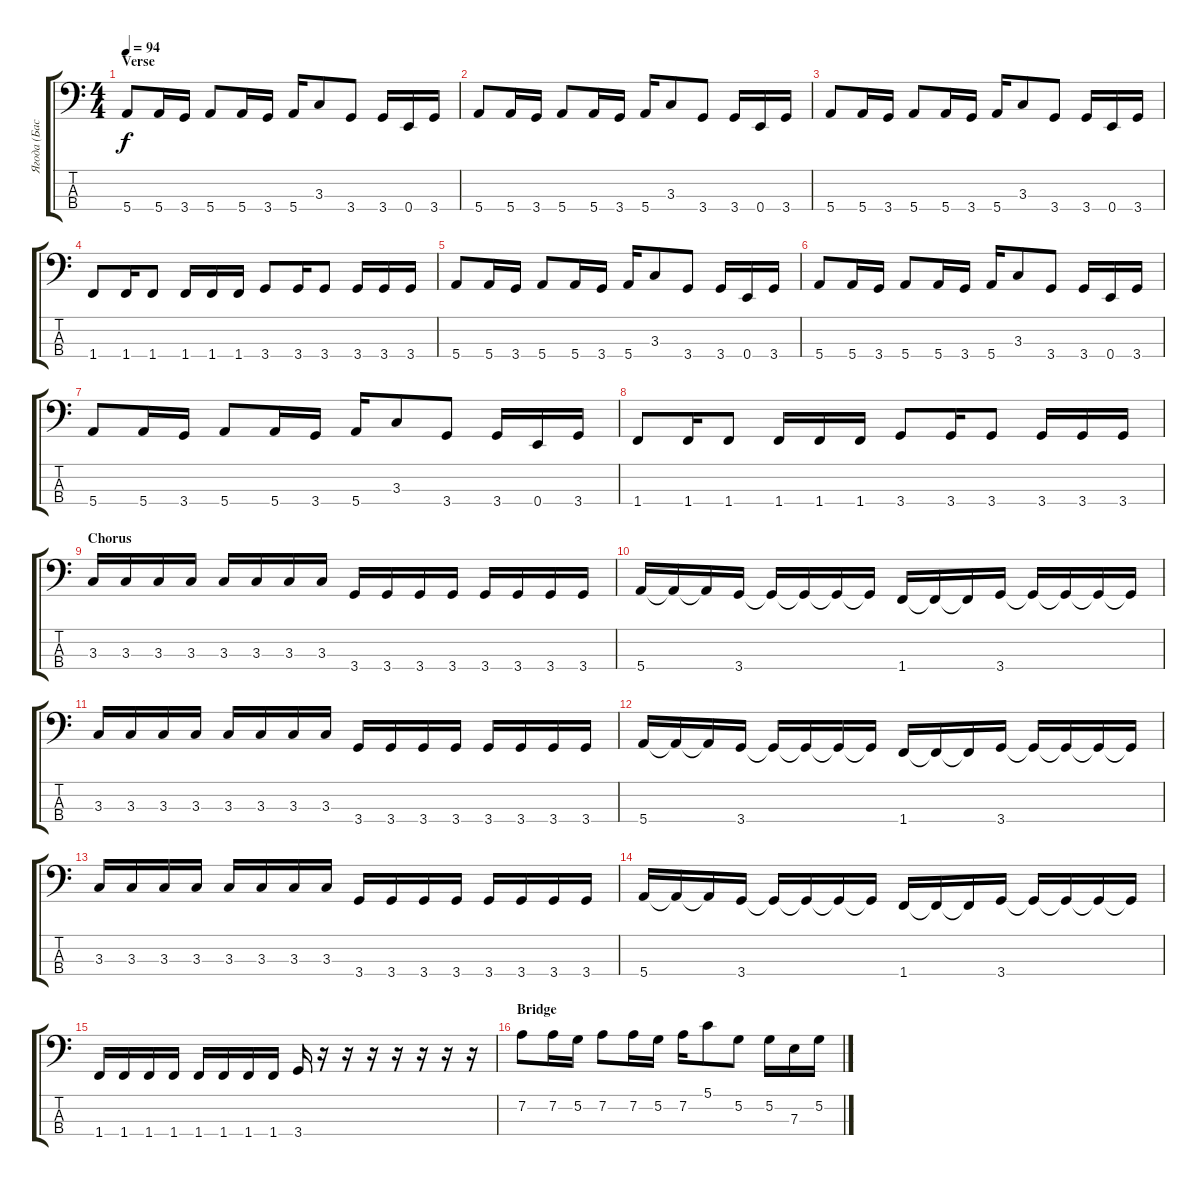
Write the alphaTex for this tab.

\track ("Ягода (Бас)" "Ягода (Бас") {instrument electricbassfinger}
\staff {score tabs}
\tuning (G2 D2 A1 E1) {hide}
\ts (4 4)
\section ("" "Verse")
\tempo 94
\clef f4
\ks c
5.4.8{dy f} 5.4.16 3.4.16 5.4.8 5.4.16 3.4.16 5.4.16 3.3.8 3.4.8 3.4.16 0.4.16 3.4.16 |
5.4.8 5.4.16 3.4.16 5.4.8 5.4.16 3.4.16 5.4.16 3.3.8 3.4.8 3.4.16 0.4.16 3.4.16 |
5.4.8 5.4.16 3.4.16 5.4.8 5.4.16 3.4.16 5.4.16 3.3.8 3.4.8 3.4.16 0.4.16 3.4.16 |
1.4.8 1.4.16 1.4.8 1.4.16 1.4.16 1.4.16 3.4.8 3.4.16 3.4.8 3.4.16 3.4.16 3.4.16 |
5.4.8 5.4.16 3.4.16 5.4.8 5.4.16 3.4.16 5.4.16 3.3.8 3.4.8 3.4.16 0.4.16 3.4.16 |
5.4.8 5.4.16 3.4.16 5.4.8 5.4.16 3.4.16 5.4.16 3.3.8 3.4.8 3.4.16 0.4.16 3.4.16 |
5.4.8 5.4.16 3.4.16 5.4.8 5.4.16 3.4.16 5.4.16 3.3.8 3.4.8 3.4.16 0.4.16 3.4.16 |
1.4.8 1.4.16 1.4.8 1.4.16 1.4.16 1.4.16 3.4.8 3.4.16 3.4.8 3.4.16 3.4.16 3.4.16 |
\section ("" "Chorus")
3.3.16 3.3.16 3.3.16 3.3.16 3.3.16 3.3.16 3.3.16 3.3.16 3.4.16 3.4.16 3.4.16 3.4.16 3.4.16 3.4.16 3.4.16 3.4.16 |
5.4.16 5.4{t}.16 5.4{t}.16 3.4.16 3.4{t}.16 3.4{t}.16 3.4{t}.16 3.4{t}.16 1.4.16 1.4{t}.16 1.4{t}.16 3.4.16 3.4{t}.16 3.4{t}.16 3.4{t}.16 3.4{t}.16 |
3.3.16 3.3.16 3.3.16 3.3.16 3.3.16 3.3.16 3.3.16 3.3.16 3.4.16 3.4.16 3.4.16 3.4.16 3.4.16 3.4.16 3.4.16 3.4.16 |
5.4.16 5.4{t}.16 5.4{t}.16 3.4.16 3.4{t}.16 3.4{t}.16 3.4{t}.16 3.4{t}.16 1.4.16 1.4{t}.16 1.4{t}.16 3.4.16 3.4{t}.16 3.4{t}.16 3.4{t}.16 3.4{t}.16 |
3.3.16 3.3.16 3.3.16 3.3.16 3.3.16 3.3.16 3.3.16 3.3.16 3.4.16 3.4.16 3.4.16 3.4.16 3.4.16 3.4.16 3.4.16 3.4.16 |
5.4.16 5.4{t}.16 5.4{t}.16 3.4.16 3.4{t}.16 3.4{t}.16 3.4{t}.16 3.4{t}.16 1.4.16 1.4{t}.16 1.4{t}.16 3.4.16 3.4{t}.16 3.4{t}.16 3.4{t}.16 3.4{t}.16 |
1.4.16 1.4.16 1.4.16 1.4.16 1.4.16 1.4.16 1.4.16 1.4.16 3.4.16 r.16 r.16 r.16 r.16 r.16 r.16 r.16 |
\section ("" "Bridge")
7.2.8 7.2.16 5.2.16 7.2.8 7.2.16 5.2.16 7.2.16 5.1.8 5.2.8 5.2.16 7.3.16 5.2.16
